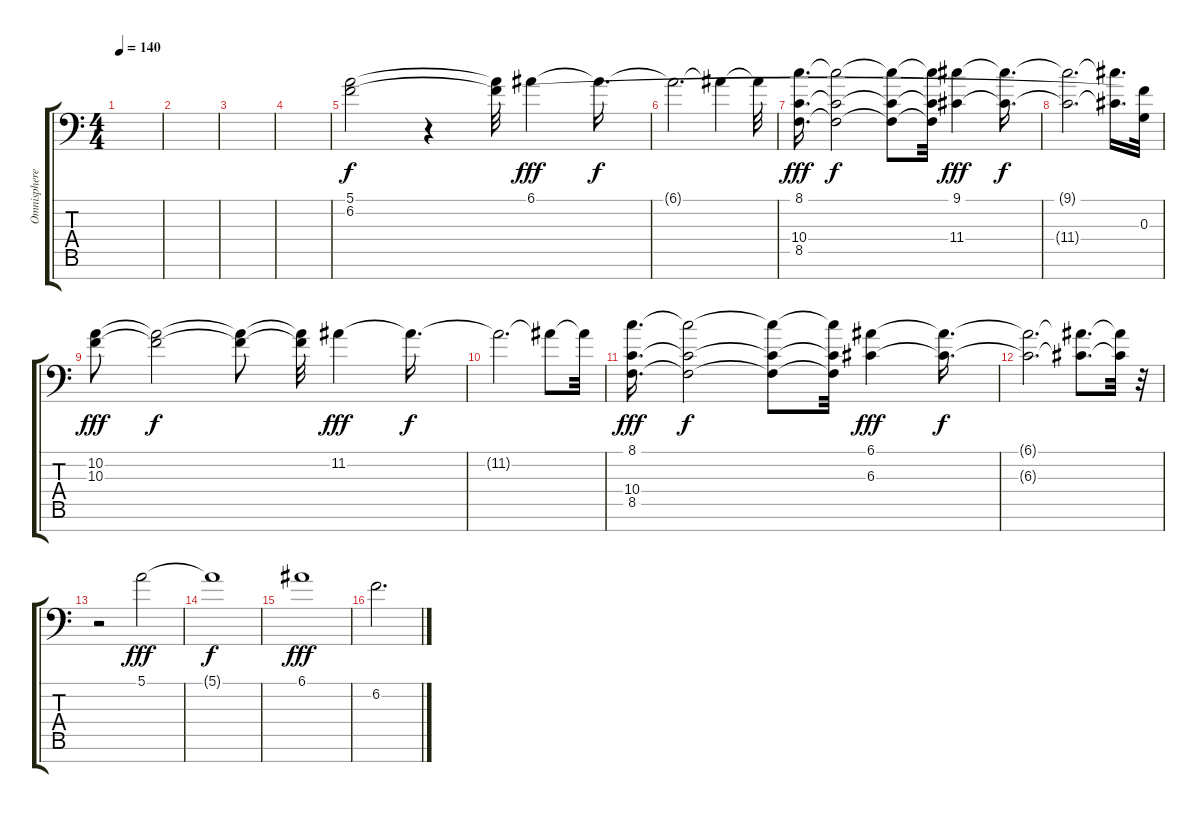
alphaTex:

\track ("Omnisphere " "Omnisphere") {instrument synthstrings1}
\staff {score tabs}
\tuning (E4 B3 G3 D3 A2 E2 C-1) {hide}
\ts (4 4)
\tempo 140
\clef f4
\ks c
|
|
|
|
(5.1 6.2).2 r.4 (5.1{t} 6.2{t}).32{dy f} 6.1.4{dy fff} 6.1{t}.16{d dy f} |
6.1{t}.2{d} 6.1{t}.4 6.1{t}.32 |
(8.1 10.4 8.5).16{d dy fff} (8.1{t} 10.4{t} 8.5{t}).2{dy f} (8.1{t} 10.4{t} 8.5{t}).8 (8.1{t} 10.4{t} 8.5{t}).32 (9.1 11.4).4{dy fff} (9.1{t} 11.4{t}).16{d dy f} |
(9.1{t} 11.4{t}).2{d} (9.1{t} 11.4{t}).16{d} (6.2{t} 0.3).32 |
(10.2 10.3).8{dy fff} (10.2{t} 10.3{t}).2{dy f} (10.2{t} 10.3{t}).8 (10.2{t} 10.3{t}).32 11.2.4{dy fff} 11.2{t}.16{d dy f} |
11.2{t}.2{d} 11.2{t}.8 11.2{t}.32 |
(8.1 10.4 8.5).16{d dy fff} (8.1{t} 10.4{t} 8.5{t}).2{dy f} (8.1{t} 10.4{t} 8.5{t}).8 (8.1{t} 10.4{t} 8.5{t}).32 (6.1 6.3).4{dy fff} (6.1{t} 6.3{t}).16{d dy f} |
(6.1{t} 6.3{t}).2{d} (6.1{t} 6.3{t}).8{d} (6.1{t} 6.3{t}).32 r.32 |
r.2 5.1.2{dy fff} |
5.1{t}.1{dy f} |
6.1.1{dy fff} |
6.2.2{d}
